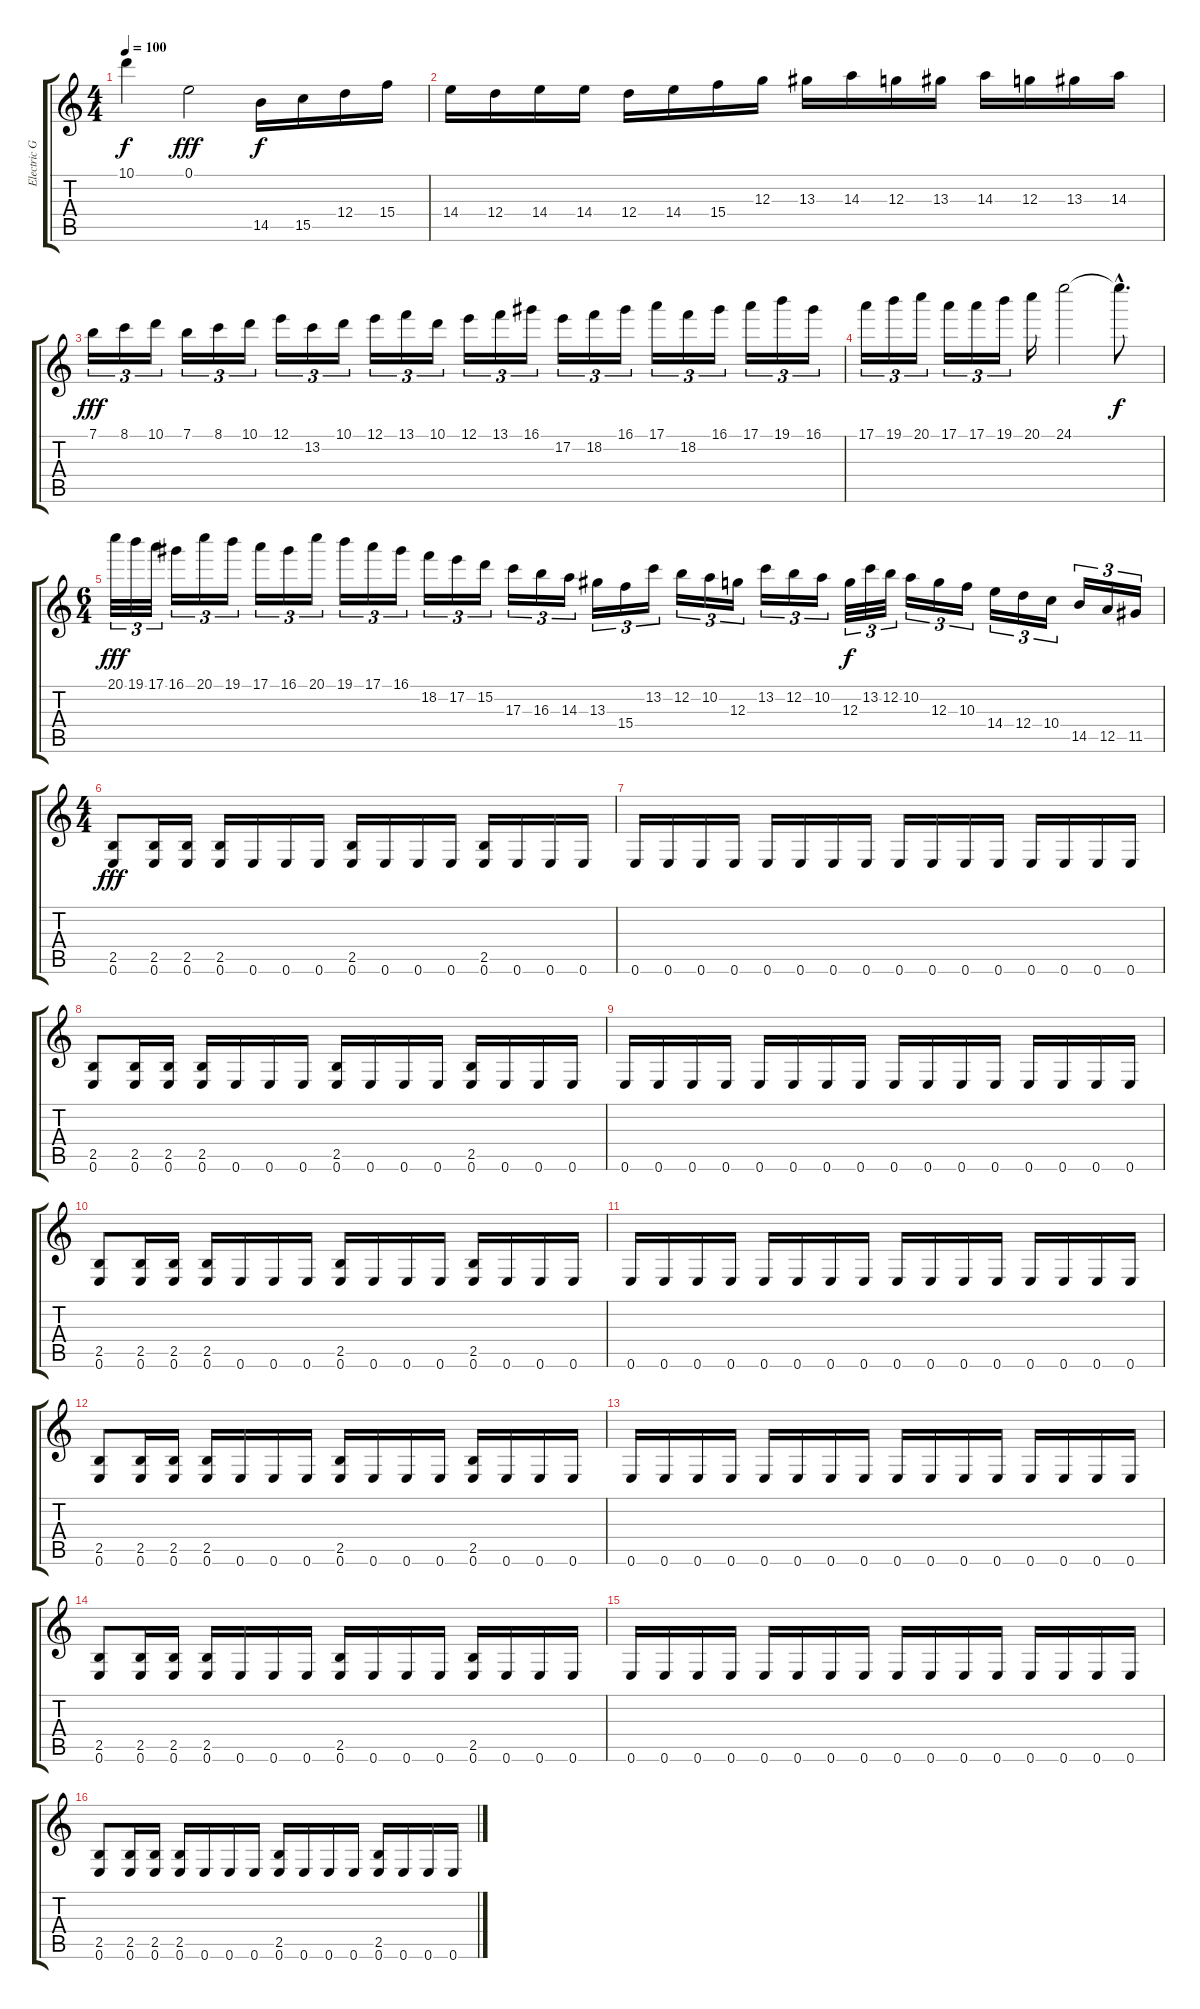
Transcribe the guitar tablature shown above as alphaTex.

\track ("Electric Guitar" "Electric G") {instrument distortionguitar}
\staff {score tabs}
\tuning (E4 B3 G3 D3 A2 E2) {hide}
\ts (4 4)
\tempo 100
\clef g2
\ks c
10.1{t}.4{dy f} 0.1.2{dy fff} 14.5.16{dy f} 15.5.16 12.4.16 15.4.16 |
14.4.16 12.4.16 14.4.16 14.4.16 12.4.16 14.4.16 15.4.16 12.3.16 13.3.16 14.3.16 12.3.16 13.3.16 14.3.16 12.3.16 13.3.16 14.3.16 |
7.1.16{tu (3 2) dy fff} 8.1.16{tu (3 2)} 10.1.16{tu (3 2)} 7.1.16{tu (3 2)} 8.1.16{tu (3 2)} 10.1.16{tu (3 2)} 12.1.16{tu (3 2)} 13.2.16{tu (3 2)} 10.1.16{tu (3 2)} 12.1.16{tu (3 2)} 13.1.16{tu (3 2)} 10.1.16{tu (3 2)} 12.1.16{tu (3 2)} 13.1.16{tu (3 2)} 16.1.16{tu (3 2)} 17.2.16{tu (3 2)} 18.2.16{tu (3 2)} 16.1.16{tu (3 2)} 17.1.16{tu (3 2)} 18.2.16{tu (3 2)} 16.1.16{tu (3 2)} 17.1.16{tu (3 2)} 19.1.16{tu (3 2)} 16.1.16{tu (3 2)} |
17.1.16{tu (3 2)} 19.1.16{tu (3 2)} 20.1.16{tu (3 2)} 17.1.16{tu (3 2)} 17.1.16{tu (3 2)} 19.1.16{tu (3 2)} 20.1.16 24.1.2 24.1{hac t}.8{d dy f} |
\ts (6 4)
20.1.32{tu (3 2) dy fff} 19.1.32{tu (3 2)} 17.1.32{tu (3 2)} 16.1.16{tu (3 2)} 20.1.16{tu (3 2)} 19.1.16{tu (3 2)} 17.1.16{tu (3 2)} 16.1.16{tu (3 2)} 20.1.16{tu (3 2)} 19.1.16{tu (3 2)} 17.1.16{tu (3 2)} 16.1.16{tu (3 2)} 18.2.16{tu (3 2)} 17.2.16{tu (3 2)} 15.2.16{tu (3 2)} 17.3.16{tu (3 2)} 16.3.16{tu (3 2)} 14.3.16{tu (3 2)} 13.3.16{tu (3 2)} 15.4.16{tu (3 2)} 13.2.16{tu (3 2)} 12.2.16{tu (3 2)} 10.2.16{tu (3 2)} 12.3.16{tu (3 2)} 13.2.16{tu (3 2)} 12.2.16{tu (3 2)} 10.2.16{tu (3 2)} 12.3.32{tu (3 2) dy f} 13.2.32{tu (3 2)} 12.2.32{tu (3 2)} 10.2.16{tu (3 2)} 12.3.16{tu (3 2)} 10.3.16{tu (3 2)} 14.4.16{tu (3 2)} 12.4.16{tu (3 2)} 10.4.16{tu (3 2)} 14.5.16{tu (3 2)} 12.5.16{tu (3 2)} 11.5.16{tu (3 2)} |
\ts (4 4)
(2.5 0.6).8{dy fff} (2.5 0.6).16 (2.5 0.6).16 (2.5 0.6).16 0.6.16 0.6.16 0.6.16 (2.5 0.6).16 0.6.16 0.6.16 0.6.16 (2.5 0.6).16 0.6.16 0.6.16 0.6.16 |
0.6.16 0.6.16 0.6.16 0.6.16 0.6.16 0.6.16 0.6.16 0.6.16 0.6.16 0.6.16 0.6.16 0.6.16 0.6.16 0.6.16 0.6.16 0.6.16 |
(2.5 0.6).8 (2.5 0.6).16 (2.5 0.6).16 (2.5 0.6).16 0.6.16 0.6.16 0.6.16 (2.5 0.6).16 0.6.16 0.6.16 0.6.16 (2.5 0.6).16 0.6.16 0.6.16 0.6.16 |
0.6.16 0.6.16 0.6.16 0.6.16 0.6.16 0.6.16 0.6.16 0.6.16 0.6.16 0.6.16 0.6.16 0.6.16 0.6.16 0.6.16 0.6.16 0.6.16 |
(2.5 0.6).8 (2.5 0.6).16 (2.5 0.6).16 (2.5 0.6).16 0.6.16 0.6.16 0.6.16 (2.5 0.6).16 0.6.16 0.6.16 0.6.16 (2.5 0.6).16 0.6.16 0.6.16 0.6.16 |
0.6.16 0.6.16 0.6.16 0.6.16 0.6.16 0.6.16 0.6.16 0.6.16 0.6.16 0.6.16 0.6.16 0.6.16 0.6.16 0.6.16 0.6.16 0.6.16 |
(2.5 0.6).8 (2.5 0.6).16 (2.5 0.6).16 (2.5 0.6).16 0.6.16 0.6.16 0.6.16 (2.5 0.6).16 0.6.16 0.6.16 0.6.16 (2.5 0.6).16 0.6.16 0.6.16 0.6.16 |
0.6.16 0.6.16 0.6.16 0.6.16 0.6.16 0.6.16 0.6.16 0.6.16 0.6.16 0.6.16 0.6.16 0.6.16 0.6.16 0.6.16 0.6.16 0.6.16 |
(2.5 0.6).8 (2.5 0.6).16 (2.5 0.6).16 (2.5 0.6).16 0.6.16 0.6.16 0.6.16 (2.5 0.6).16 0.6.16 0.6.16 0.6.16 (2.5 0.6).16 0.6.16 0.6.16 0.6.16 |
0.6.16 0.6.16 0.6.16 0.6.16 0.6.16 0.6.16 0.6.16 0.6.16 0.6.16 0.6.16 0.6.16 0.6.16 0.6.16 0.6.16 0.6.16 0.6.16 |
(2.5 0.6).8 (2.5 0.6).16 (2.5 0.6).16 (2.5 0.6).16 0.6.16 0.6.16 0.6.16 (2.5 0.6).16 0.6.16 0.6.16 0.6.16 (2.5 0.6).16 0.6.16 0.6.16 0.6.16
